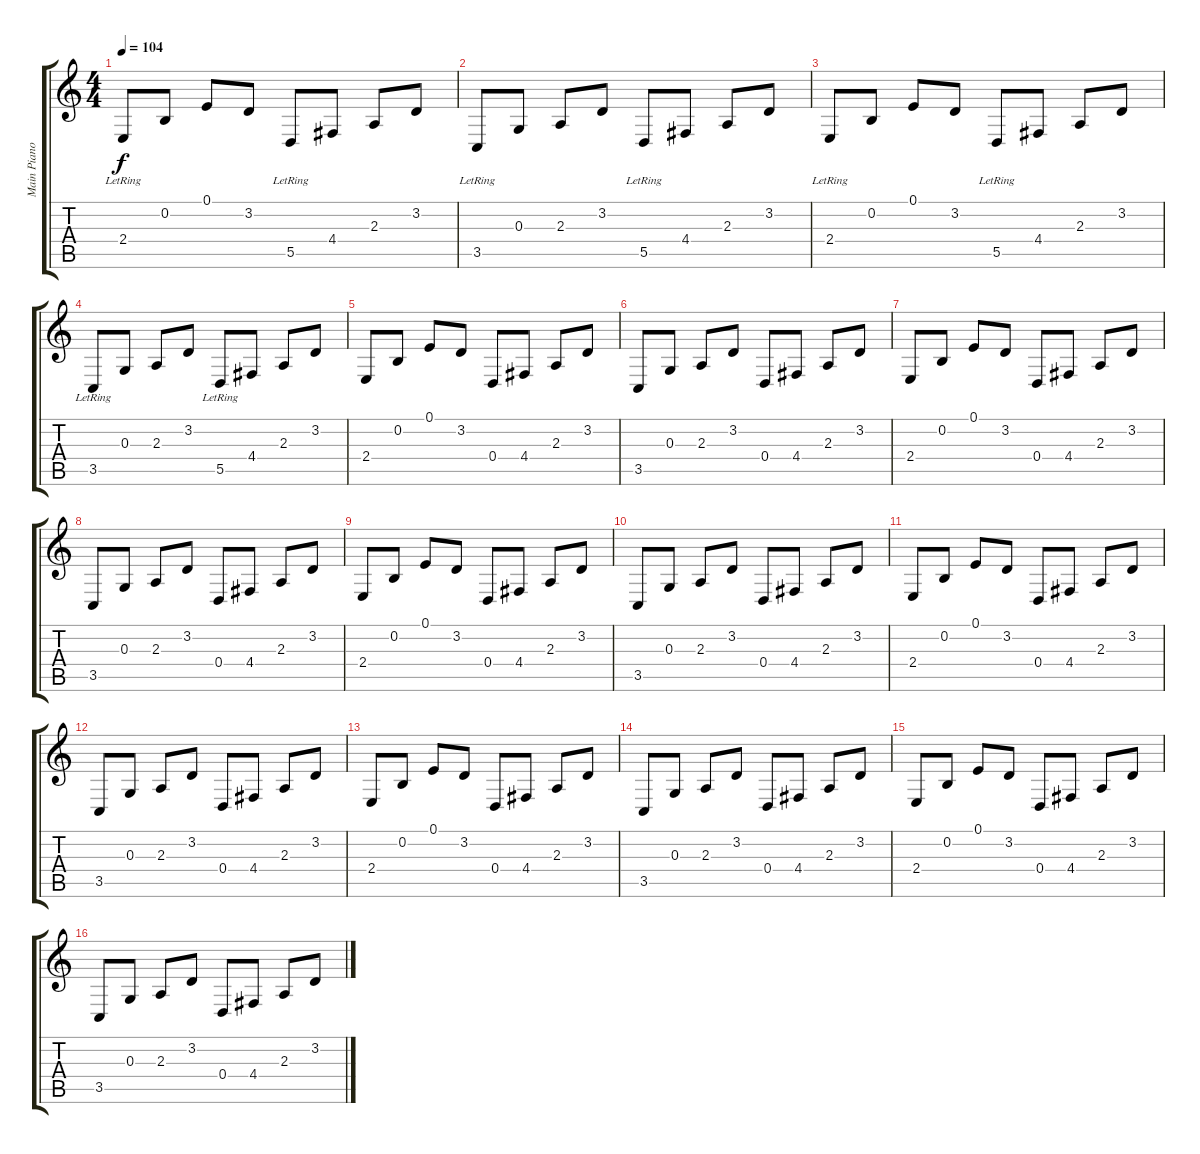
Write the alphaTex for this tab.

\track ("Main Piano" "Main Piano") {instrument brightacousticpiano}
\staff {score tabs}
\tuning (E4 B3 G3 D3 A2 E2) {hide}
\ts (4 4)
\tempo 104
\clef g2
\ks c
2.4{lr}.8{dy f instrument brightacousticpiano} 0.2.8 0.1.8 3.2.8 5.5{lr}.8 4.4.8 2.3.8 3.2.8 |
3.5{lr}.8 0.3.8 2.3.8 3.2.8 5.5{lr}.8 4.4.8 2.3.8 3.2.8 |
2.4{lr}.8 0.2.8 0.1.8 3.2.8 5.5{lr}.8 4.4.8 2.3.8 3.2.8 |
3.5{lr}.8 0.3.8 2.3.8 3.2.8 5.5{lr}.8 4.4.8 2.3.8 3.2.8 |
2.4.8 0.2.8 0.1.8 3.2.8 0.4.8 4.4.8 2.3.8 3.2.8 |
3.5.8 0.3.8 2.3.8 3.2.8 0.4.8 4.4.8 2.3.8 3.2.8 |
2.4.8 0.2.8 0.1.8 3.2.8 0.4.8 4.4.8 2.3.8 3.2.8 |
3.5.8 0.3.8 2.3.8 3.2.8 0.4.8 4.4.8 2.3.8 3.2.8 |
2.4.8 0.2.8 0.1.8 3.2.8 0.4.8 4.4.8 2.3.8 3.2.8 |
3.5.8 0.3.8 2.3.8 3.2.8 0.4.8 4.4.8 2.3.8 3.2.8 |
2.4.8 0.2.8 0.1.8 3.2.8 0.4.8 4.4.8 2.3.8 3.2.8 |
3.5.8 0.3.8 2.3.8 3.2.8 0.4.8 4.4.8 2.3.8 3.2.8 |
2.4.8 0.2.8 0.1.8 3.2.8 0.4.8 4.4.8 2.3.8 3.2.8 |
3.5.8 0.3.8 2.3.8 3.2.8 0.4.8 4.4.8 2.3.8 3.2.8 |
2.4.8 0.2.8 0.1.8 3.2.8 0.4.8 4.4.8 2.3.8 3.2.8 |
3.5.8 0.3.8 2.3.8 3.2.8 0.4.8 4.4.8 2.3.8 3.2.8
